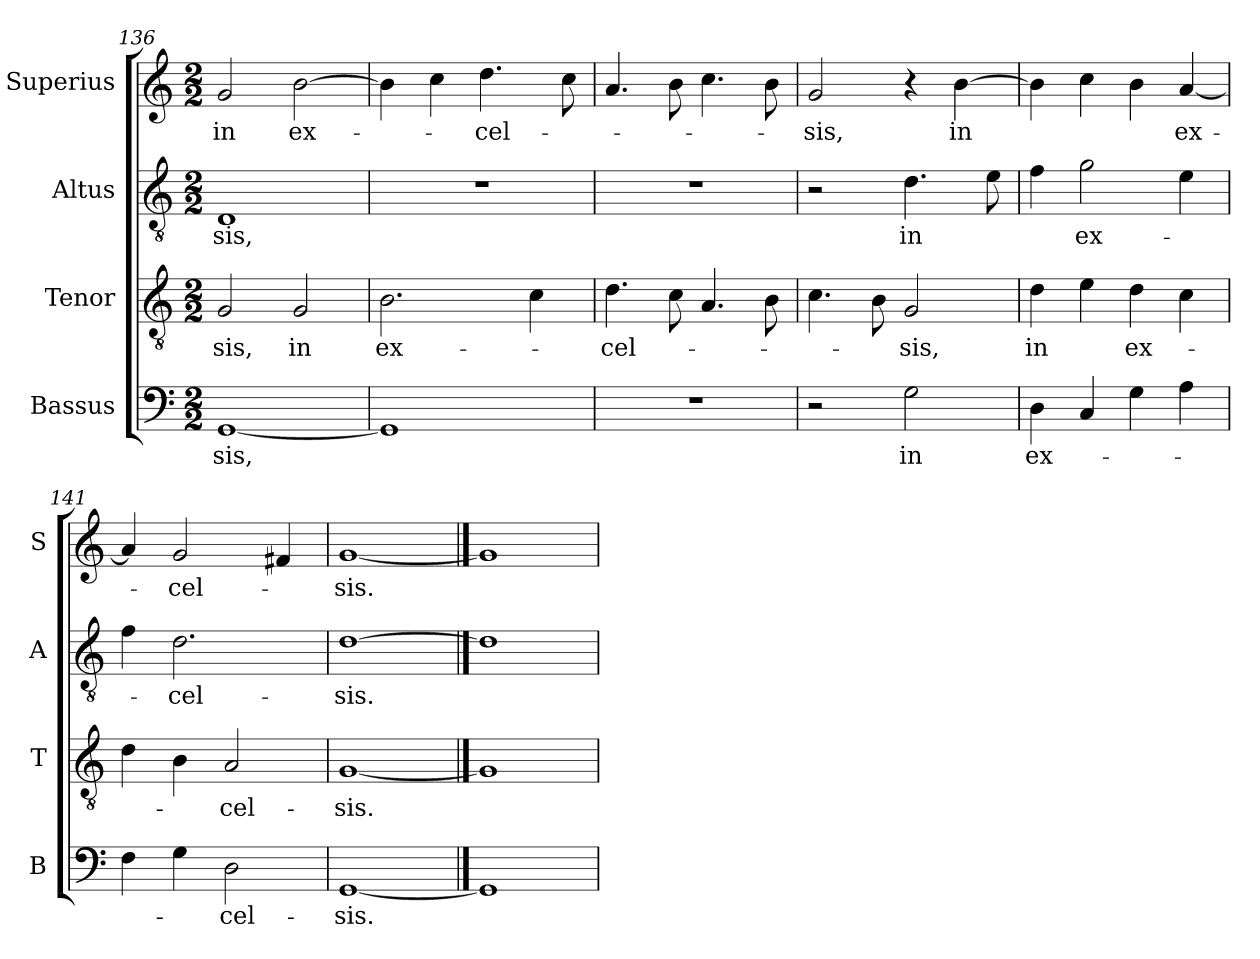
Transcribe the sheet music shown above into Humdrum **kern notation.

**kern	**text	**kern	**text	**kern	**text	**kern	**text
*part4	*part4	*part3	*part3	*part2	*part2	*part1	*part1
*staff4	*staff4	*staff3	*staff3	*staff2	*staff2	*staff1	*staff1
*I"Bassus	*	*I"Tenor	*	*I"Altus	*	*I"Superius	*
*I'B	*	*I'T	*	*I'A	*	*I'S	*
*clefF4	*	*clefGv2	*	*clefGv2	*	*clefG2	*
*k[]	*	*k[]	*	*k[]	*	*k[]	*
*M2/2	*	*M2/2	*	*M2/2	*	*M2/2	*
=136	=136	=136	=136	=136	=136	=136	=136
!	!LO:LY:i	!	!LO:LY:i	!	!LO:LY:i	!	!LO:LY:i
[1GG	-sis,	2G	-sis,	1D	-sis,	2g	in
!	!	!	!LO:LY:i	!	!	!	!LO:LY:i
.	.	2G	in	.	.	[2b	ex-
=137	=137	=137	=137	=137	=137	=137	=137
!	!	!	!LO:LY:i	!	!	!	!
1GG]	.	2.B	ex-	1r	.	4b]	.
.	.	.	.	.	.	4cc	.
!	!	!	!	!	!	!	!LO:LY:i
.	.	.	.	.	.	4.dd	-cel-
.	.	4c	.	.	.	.	.
.	.	.	.	.	.	8cc	.
=138	=138	=138	=138	=138	=138	=138	=138
!	!	!	!LO:LY:i	!	!	!	!
1r	.	4.d	-cel-	1r	.	4.a	.
.	.	8c	.	.	.	8b	.
.	.	4.A	.	.	.	4.cc	.
.	.	8B	.	.	.	8b	.
=139	=139	=139	=139	=139	=139	=139	=139
!	!	!	!	!	!	!	!LO:LY:i
2r	.	4.c	.	2r	.	2g	-sis,
.	.	8B	.	.	.	.	.
!	!LO:LY:i	!	!LO:LY:i	!	!LO:LY:i	!	!
2G	in	2G	-sis,	4.d	in	4r	.
!	!	!	!	!	!	!	!LO:LY:i
.	.	.	.	.	.	[4b	in
.	.	.	.	8e	.	.	.
=140	=140	=140	=140	=140	=140	=140	=140
!	!LO:LY:i	!	!LO:LY:i	!	!	!	!
4D	ex-	4d	in	4f	.	4b]	.
!	!	!	!	!	!LO:LY:i	!	!
4C	.	4e	.	2g	ex-	4cc	.
!	!	!	!LO:LY:i	!	!	!	!
4G	.	4d	ex-	.	.	4b	.
!	!	!	!	!	!	!	!LO:LY:i
4A	.	4c	.	4e	.	[4a	ex-
=141	=141	=141	=141	=141	=141	=141	=141
4F	.	4d	.	4f	.	4a]	.
!	!	!	!	!	!LO:LY:i	!	!LO:LY:i
4G	.	4B	.	2.d	-cel-	2g	-cel-
!	!LO:LY:i	!	!LO:LY:i	!	!	!	!
2D	-cel-	2A	-cel-	.	.	.	.
.	.	.	.	.	.	4f#X	.
=142	=142	=142	=142	=142	=142	=142	=142
[1GG	-sis.	[1G	-sis.	[1d	-sis.	[1g	-sis.
==143	==143	==143	==143	==143	==143	==143	==143
1GG]	.	1G]	.	1d]	.	1g]	.
=	=	=	=	=	=	=	=
*-	*-	*-	*-	*-	*-	*-	*-
